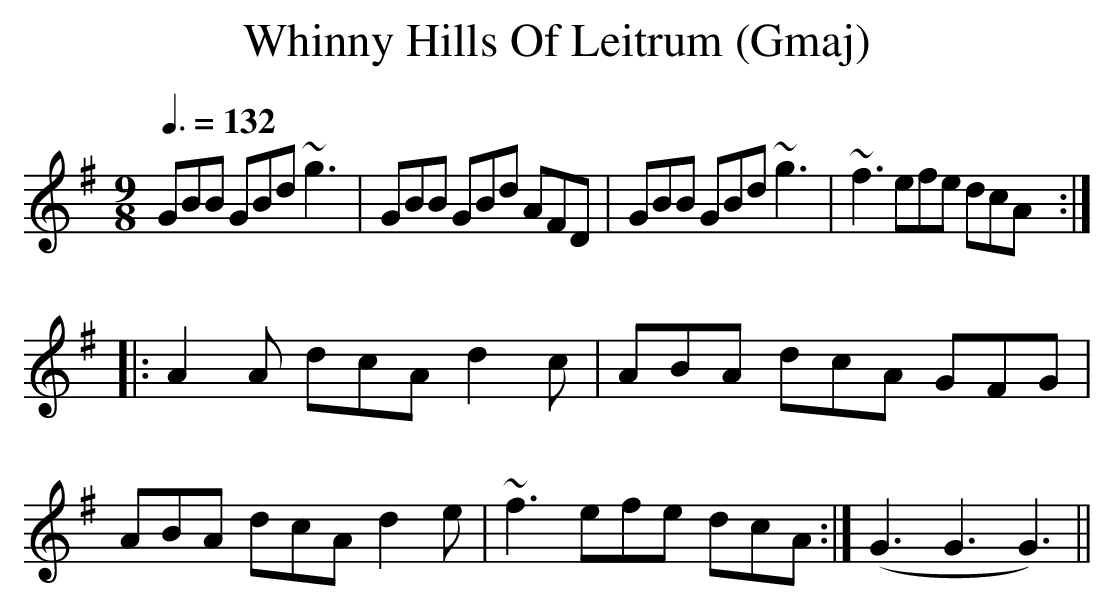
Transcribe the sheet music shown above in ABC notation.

X:1
T:Whinny Hills Of Leitrum (Gmaj)
Q:3/8=132
M:9/8
L:1/8
K:Gmaj
GBB GBd ~g3|GBB GBd AFD|GBB GBd ~g3|~f3 efe dcA:|
|:A2A dcA d2c|ABA dcA GFG|ABA dcA d2e|~f3 efe dcA:|(G3G3G3)||
